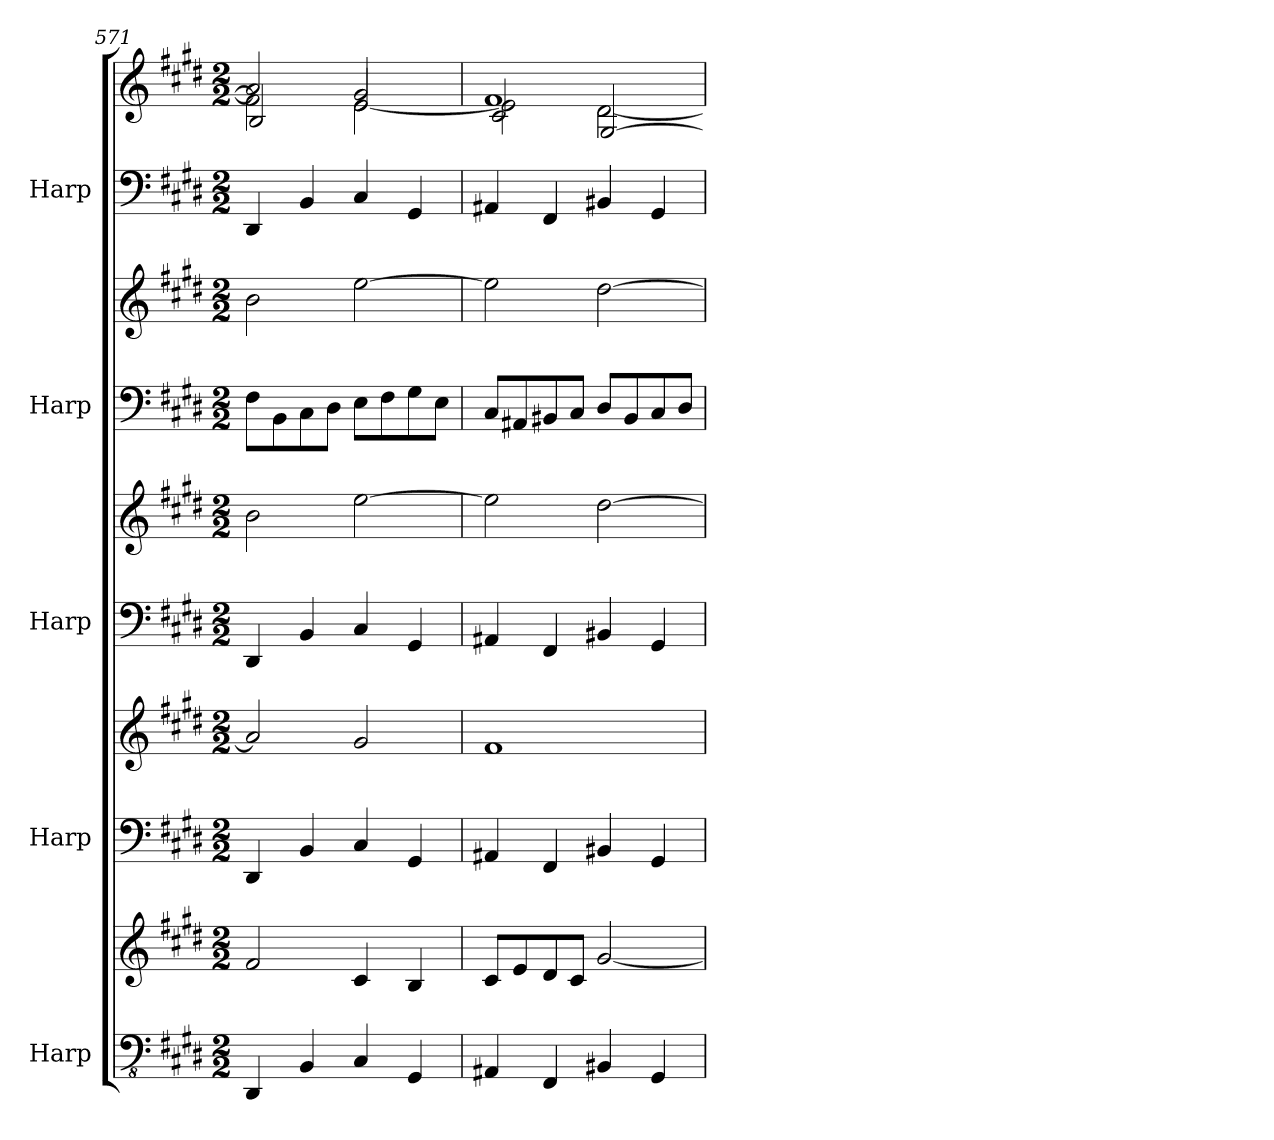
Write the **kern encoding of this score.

**kern	**kern	**kern	**kern	**kern	**kern	**kern	**kern	**kern	**kern
*part5	*part5	*part4	*part4	*part3	*part3	*part2	*part2	*part1	*part1
*staff10	*staff9	*staff8	*staff7	*staff6	*staff5	*staff4	*staff3	*staff2	*staff1
*I"Harp	*	*I"Harp	*	*I"Harp	*	*I"Harp	*	*I"Harp	*
*I'Hp	*	*I'Hp	*	*I'Hp	*	*I'Hp	*	*I'Hp	*
*clefFv4	*clefG2	*clefF4	*clefG2	*clefF4	*clefG2	*clefF4	*clefG2	*clefF4	*clefG2
*k[f#c#g#d#]	*k[f#c#g#d#]	*k[f#c#g#d#]	*k[f#c#g#d#]	*k[f#c#g#d#]	*k[f#c#g#d#]	*k[f#c#g#d#]	*k[f#c#g#d#]	*k[f#c#g#d#]	*k[f#c#g#d#]
*M2/2	*M2/2	*M2/2	*M2/2	*M2/2	*M2/2	*M2/2	*M2/2	*M2/2	*M2/2
=571	=571	=571	=571	=571	=571	=571	=571	=571	=571
*	*	*	*	*	*	*	*	*	*^
*	*	*	*	*	*	*	*	*	*	*^
4DDD#/	2f#/	4DD#/	2a/]	4DD#/	2b\	8F#\L	2b\	4DD#/	2a/]	2f#\]	2B/
.	.	.	.	.	.	8BB\	.	.	.	.	.
4BBB/	.	4BB/	.	4BB/	.	8C#\	.	4BB/	.	.	.
.	.	.	.	.	.	8D#\J	.	.	.	.	.
4CC#/	4c#/	4C#/	2g#/	4C#/	[2ee\	8E\L	[2ee\	4C#/	2g#/	[2e\	2e/
.	.	.	.	.	.	8F#\	.	.	.	.	.
4GGG#/	4B/	4GG#/	.	4GG#/	.	8G#\	.	4GG#/	.	.	.
.	.	.	.	.	.	8E\J	.	.	.	.	.
!!LO:PB:g=z	!!	!!
=572	=572	=572	=572	=572	=572	=572	=572	=572	=572	=572	=572
4AAA#X/	8c#/L	4AA#X/	1f#	4AA#X/	2ee\]	8C#/L	2ee\]	4AA#X/	1f#	2e\]	2c#/
.	8e/	.	.	.	.	8AA#X/	.	.	.	.	.
4FFF#/	8d#/	4FF#/	.	4FF#/	.	8BB#X/	.	4FF#/	.	.	.
.	8c#/J	.	.	.	.	8C#/J	.	.	.	.	.
4BBB#X/	[2g#/	4BB#X/	.	4BB#X/	[2dd#\	8D#/L	[2dd#\	4BB#X/	.	[2d#\	[2G#/
.	.	.	.	.	.	8BB#/	.	.	.	.	.
4GGG#/	.	4GG#/	.	4GG#/	.	8C#/	.	4GG#/	.	.	.
.	.	.	.	.	.	8D#/J	.	.	.	.	.
*	*	*	*	*	*	*	*	*	*v	*v	*v
=	=	=	=	=	=	=	=	=	=
*-	*-	*-	*-	*-	*-	*-	*-	*-	*-
